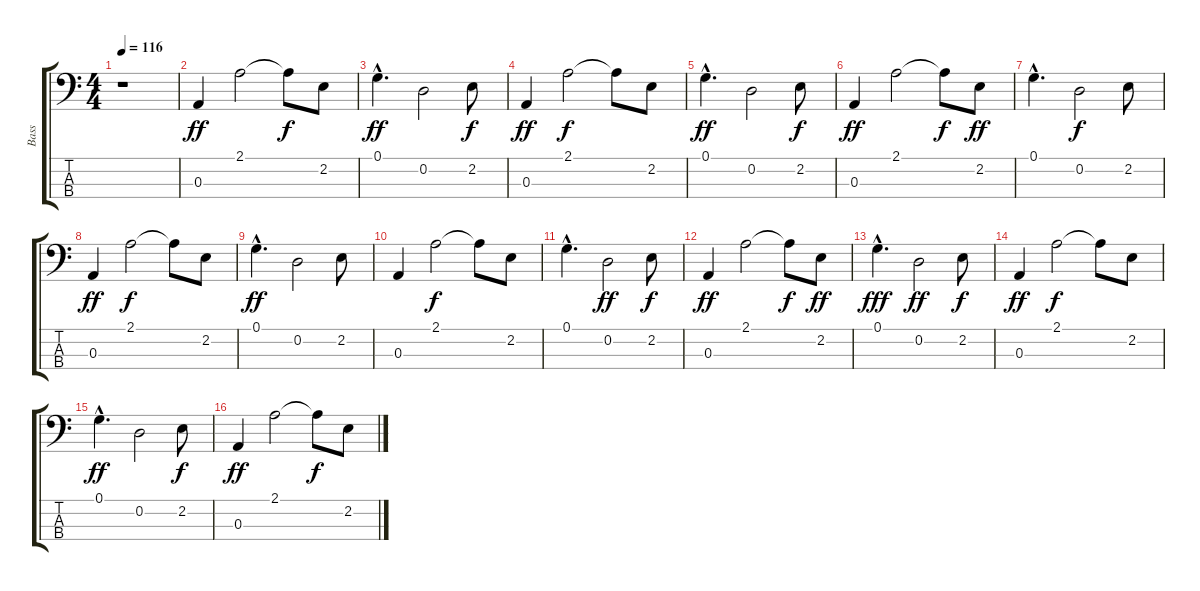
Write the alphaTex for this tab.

\track ("Bass" "Bass") {instrument electricbasspick}
\staff {score tabs}
\tuning (G2 D2 A1 E1) {hide}
\ts (4 4)
\tempo 116
\clef f4
\ks c
r.1{dy ff instrument electricbasspick} |
0.3.4{volume 13 instrument fretlessbass} 2.1.2 2.1{t}.8{dy f} 2.2.8 |
0.1{hac}.4{d dy ff} 0.2.2 2.2.8{dy f} |
0.3.4{dy ff} 2.1.2{dy f} 2.1{t}.8 2.2.8 |
0.1{hac}.4{d dy ff} 0.2.2 2.2.8{dy f} |
0.3.4{dy ff} 2.1.2 2.1{t}.8{dy f} 2.2.8{dy ff} |
0.1{hac}.4{d} 0.2.2{dy f} 2.2.8 |
0.3.4{dy ff} 2.1.2{dy f} 2.1{t}.8 2.2.8 |
0.1{hac}.4{d dy ff} 0.2.2 2.2.8 |
0.3.4 2.1.2{dy f} 2.1{t}.8 2.2.8 |
0.1{hac}.4{d} 0.2.2{dy ff} 2.2.8{dy f} |
0.3.4{dy ff} 2.1.2 2.1{t}.8{dy f} 2.2.8{dy ff} |
0.1{hac}.4{d dy fff} 0.2.2{dy ff} 2.2.8{dy f} |
0.3.4{dy ff} 2.1.2{dy f} 2.1{t}.8 2.2.8 |
0.1{hac}.4{d dy ff} 0.2.2 2.2.8{dy f} |
0.3.4{dy ff} 2.1.2 2.1{t}.8{dy f} 2.2.8
